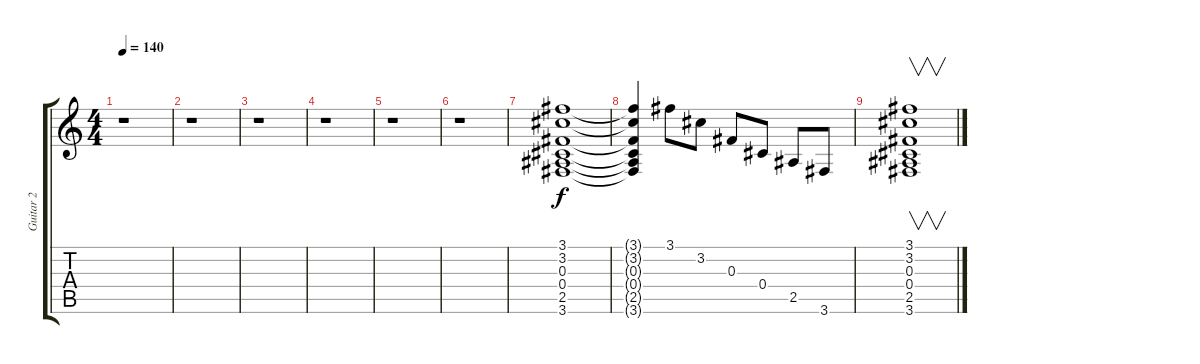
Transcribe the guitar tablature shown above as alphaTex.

\track ("Guitar 2" "Guitar 2") {instrument acousticguitarnylon}
\staff {score tabs}
\tuning (Eb4 Bb3 Gb3 Db3 Ab2 Eb2) {hide}
\ts (4 4)
\tempo 140
\clef g2
\ks c
r.1{dy f} |
r.1 |
r.1 |
r.1 |
r.1 |
r.1 |
(3.1 3.2 0.3 0.4 2.5 3.6).1 |
(3.1{t} 3.2{t} 0.3{t} 0.4{t} 2.5{t} 3.6{t}).4 3.1.8 3.2.8 0.3.8 0.4.8 2.5.8 3.6.8 |
(3.1 3.2 0.3 0.4 2.5 3.6).1{v}
